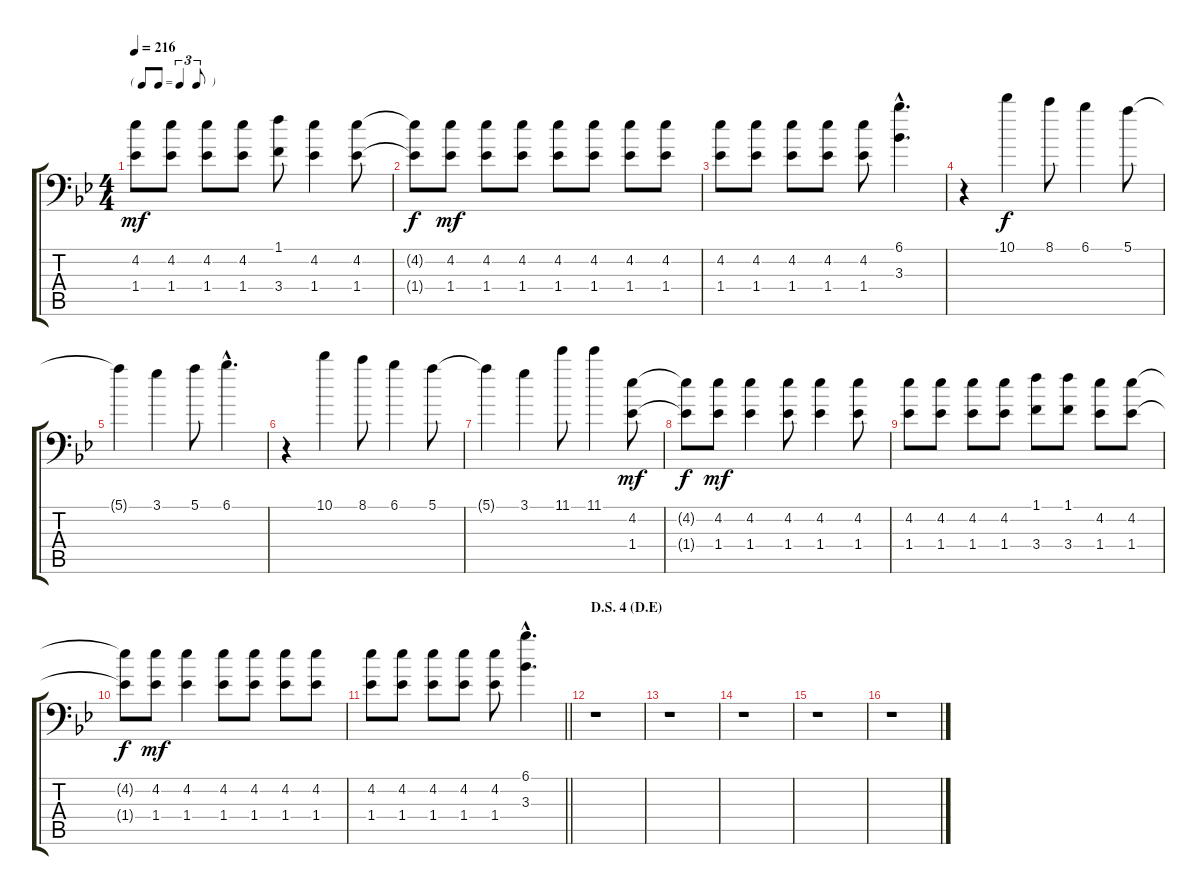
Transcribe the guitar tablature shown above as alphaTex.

\track "" {instrument banjo}
\staff {score tabs}
\tuning (E4 B3 G3 D3 A2 A1) {hide}
\displaytranspose 12
\ts (4 4)
\tf triplet8th
\tempo 216
\clef f4
\ks bb
(4.2 1.4).8{dy mf} (4.2 1.4).8 (4.2 1.4).8 (4.2 1.4).8 (1.1 3.4).8 (4.2 1.4).4 (4.2 1.4).8 |
(4.2{t} 1.4{t}).8{dy f} (4.2 1.4).8{dy mf} (4.2 1.4).8 (4.2 1.4).8 (4.2 1.4).8 (4.2 1.4).8 (4.2 1.4).8 (4.2 1.4).8 |
(4.2 1.4).8 (4.2 1.4).8 (4.2 1.4).8 (4.2 1.4).8 (4.2 1.4).8 (6.1{hac} 3.3{hac}).4{d} |
r.4 10.1.4{dy f} 8.1.8 6.1.4 5.1.8 |
5.1{t}.4 3.1.4 5.1.8 6.1{hac}.4{d} |
r.4 10.1.4 8.1.8 6.1.4 5.1.8 |
5.1{t}.4 3.1.4 11.1.8 11.1.4 (4.2 1.4).8{dy mf} |
(4.2{t} 1.4{t}).8{dy f} (4.2 1.4).8{dy mf} (4.2 1.4).4 (4.2 1.4).8 (4.2 1.4).4 (4.2 1.4).8 |
(4.2 1.4).8 (4.2 1.4).8 (4.2 1.4).8 (4.2 1.4).8 (1.1 3.4).8 (1.1 3.4).8 (4.2 1.4).8 (4.2 1.4).8 |
(4.2{t} 1.4{t}).8{dy f} (4.2 1.4).8{dy mf} (4.2 1.4).4 (4.2 1.4).8 (4.2 1.4).8 (4.2 1.4).8 (4.2 1.4).8 |
\barLineRight lightlight
(4.2 1.4).8 (4.2 1.4).8 (4.2 1.4).8 (4.2 1.4).8 (4.2 1.4).8 (6.1{hac} 3.3{hac}).4{d} |
\section ("" "D.S. 4 (D.E)")
r.1 |
r.1 |
r.1 |
r.1 |
r.1
